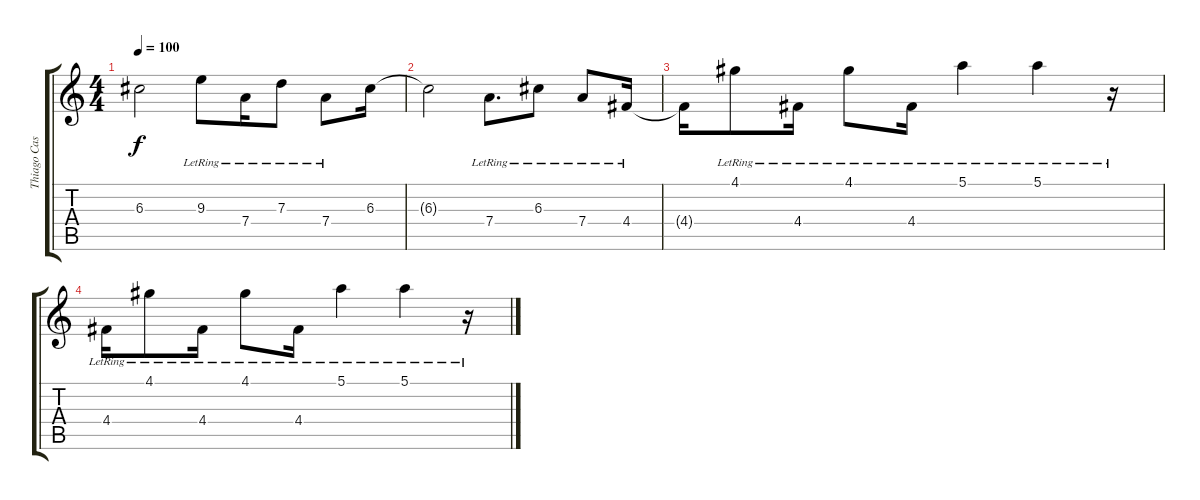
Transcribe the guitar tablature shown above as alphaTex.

\track ("Thiago Castanho (limpo)" "Thiago Cas") {instrument electricguitarjazz}
\staff {score tabs}
\tuning (E4 B3 G3 D3 A2 E2) {hide}
\ts (4 4)
\tempo 100
\clef g2
\ks c
6.3{t}.2{dy f} 9.3{lr}.8 7.4{lr}.16 7.3{lr}.8 7.4{lr}.8 6.3.16 |
6.3{t}.2 7.4{lr}.8{d} 6.3{lr}.8 7.4{lr}.8 4.4{lr}.16 |
4.4{t}.16 4.1{lr}.8 4.4{lr}.16 4.1{lr}.8 4.4{lr}.16 5.1{lr}.4 5.1{lr}.4 r.16 |
4.4{lr}.16 4.1{lr}.8 4.4{lr}.16 4.1{lr}.8 4.4{lr}.16 5.1{lr}.4 5.1{lr}.4 r.16
